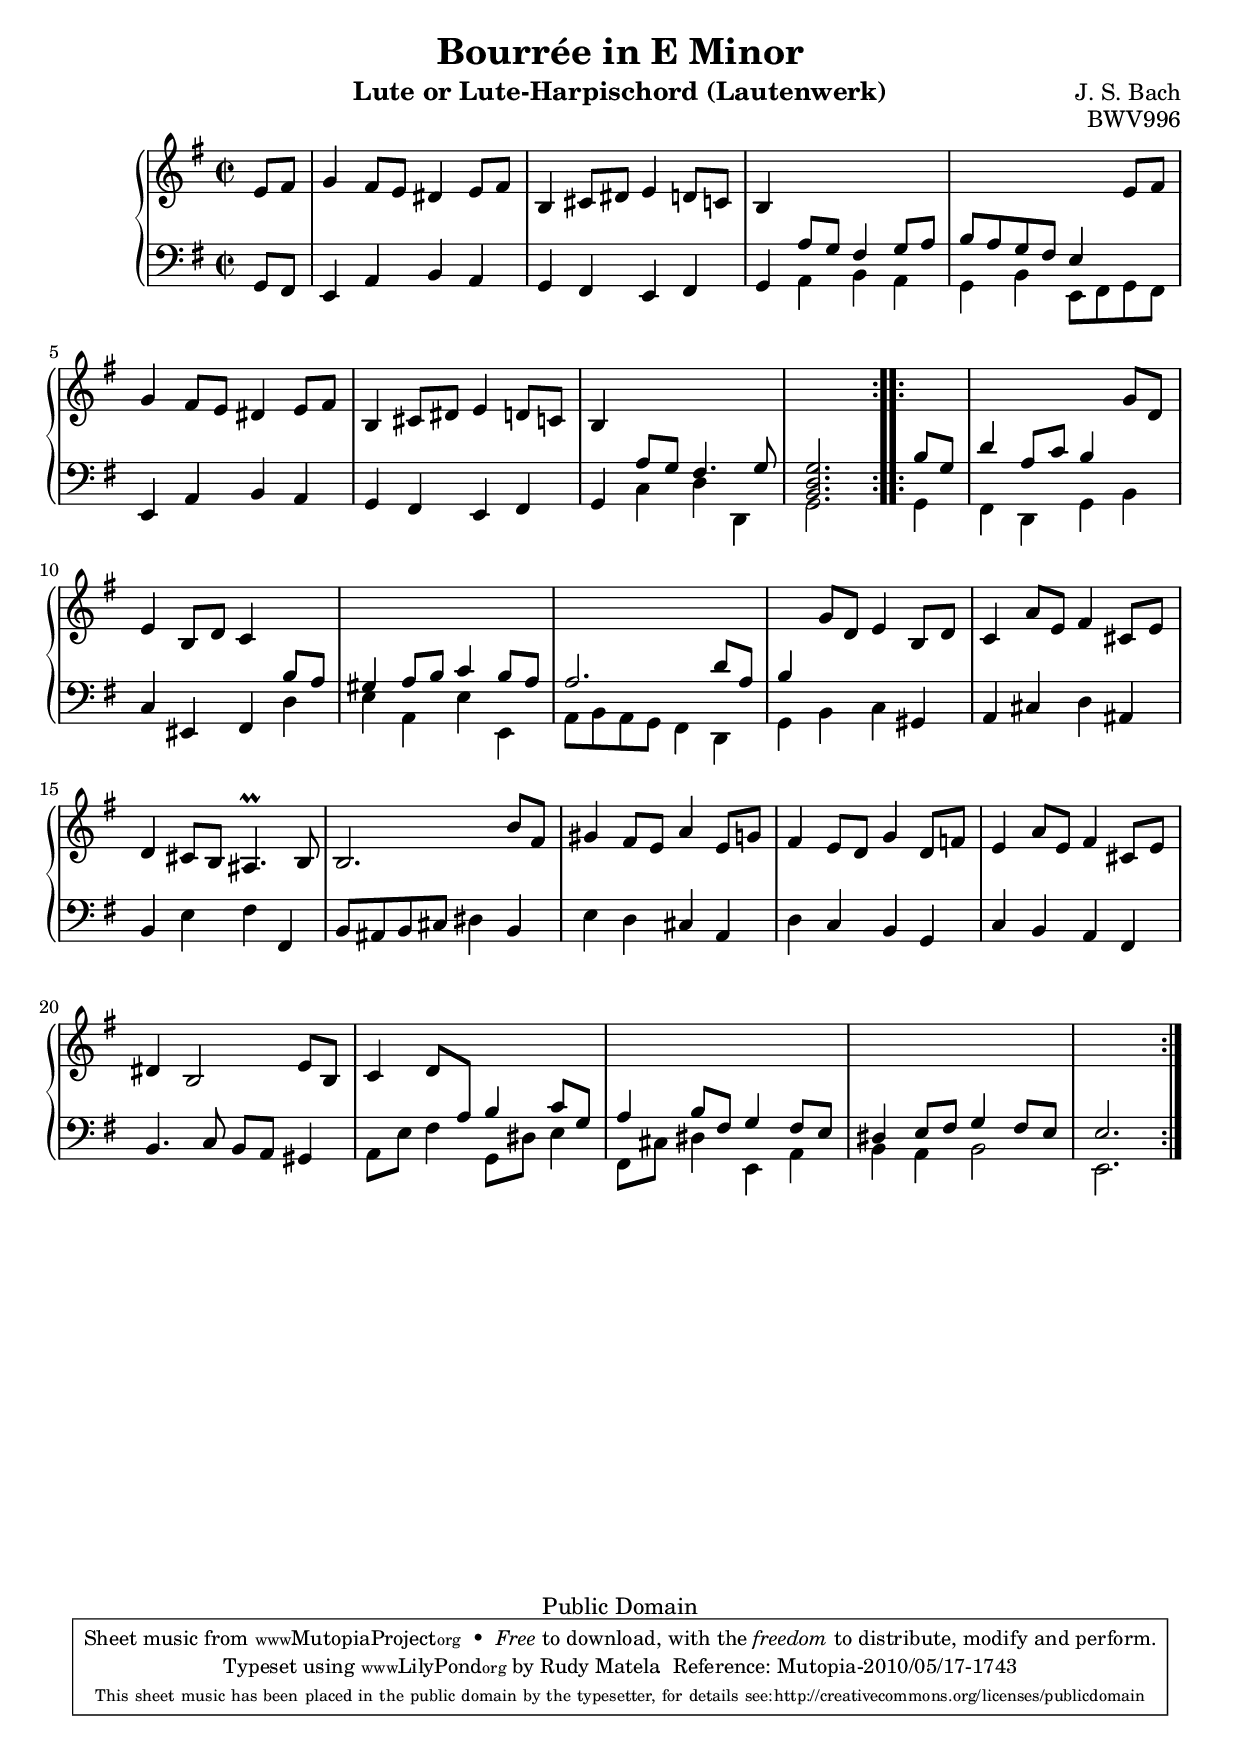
% Bourreé in E minor
\version "2.12.3"

\header {
  title = "Bourrée in E Minor"
  composer = "J. S. Bach"
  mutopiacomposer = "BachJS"
  opus = "BWV996"
  date = "1700s"
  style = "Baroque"
  instrument = "Lute or Lute-Harpischord (Lautenwerk)"
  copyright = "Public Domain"
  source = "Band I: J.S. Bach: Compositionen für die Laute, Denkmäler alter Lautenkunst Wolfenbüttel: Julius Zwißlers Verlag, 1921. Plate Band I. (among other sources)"
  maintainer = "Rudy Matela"
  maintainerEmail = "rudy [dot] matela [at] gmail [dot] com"
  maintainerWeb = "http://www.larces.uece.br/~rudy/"
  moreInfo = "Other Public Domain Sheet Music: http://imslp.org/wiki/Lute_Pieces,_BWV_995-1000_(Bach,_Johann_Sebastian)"

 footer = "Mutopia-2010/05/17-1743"
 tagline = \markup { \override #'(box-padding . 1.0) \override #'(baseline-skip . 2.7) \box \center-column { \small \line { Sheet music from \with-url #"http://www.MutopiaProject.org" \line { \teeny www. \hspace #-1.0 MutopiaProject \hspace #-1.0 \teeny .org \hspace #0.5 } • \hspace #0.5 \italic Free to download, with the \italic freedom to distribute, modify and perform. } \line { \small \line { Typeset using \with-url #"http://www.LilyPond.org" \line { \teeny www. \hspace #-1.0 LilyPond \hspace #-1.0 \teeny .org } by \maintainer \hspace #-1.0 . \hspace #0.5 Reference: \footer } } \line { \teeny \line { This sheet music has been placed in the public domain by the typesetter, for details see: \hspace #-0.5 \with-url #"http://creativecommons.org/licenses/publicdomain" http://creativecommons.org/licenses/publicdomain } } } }
}


% Up-Transposed
ut = {
  \change Staff = "down" \stemUp
}

% Up-Normal
un = {
  \change Staff = "up" \stemNeutral
}

% Down with Up-Transposed
dt = {
  \stemDown
}

% Down with Up-Neutral
dn = {
  \stemNeutral
}

% Each variable consists of 3 bars
% Each line consists of a bar

\parallelMusic #'(trebleA bassA) {
  e'8 fis |
  g8 fis |
  g4   fis8 e dis4   e8 fis |
  e4 a b a |
  b,4  cis8 dis e4   d8 c |
  g4 fis e fis |
  b4 \ut   a8 g fis4   g8 a |
  g4 \dt a b a |
  b8 a g fis e4  \un e'8 fis |
  g4 b  e,8 fis g fis |
  g4   fis8 e dis4   e8 fis |
  \dn e4 a b a |
  b,4   cis8 dis e4   d8 c |
  g4 fis e fis |
  b4  \ut a8 g fis4.   g8 |
  g4  \dt c d d, |
}

% These could be put inside the above parallel music, but it would fail the
% barcheck. The same happens with part "B"
trebleAend = { <b, d g>2. \un }
bassAend = { g2. \dn }


\parallelMusic #'(trebleB bassB) {
  \ut b'8 g |
  \dt g4 |

  d'4   a8 c b4   \un g'8 d |
  fis4 d g b \dn |

  % 10th
  e4   b8 d c4  \ut b8 a |
  c4 eis, fis \dt d' |

  gis4   a8 b c4   b8 a |
  e4 a, e' e, |

  a2.   d8 a |
  a8 b a g  fis4  d |

  b4 \un   g'8 d e4   b8 d |
  g4 b c \dn gis |

  c4   a'8 e fis4   cis8 e |
  a4 cis d ais |

  %15th bar
  d4   cis8 b ais4. \prall   b8 |
  b4 e fis fis, |

  b2.    b'8 fis |
  b8 ais b cis   dis4 b |
  
  gis4   fis8 e a4   e8 g |
  e4 d cis a |

  fis4    e8 d g4   d8 f |
  d4 c b g |

  e4    a8 e fis4  cis8 e |
  c4 b a fis |

  %20th bar
  dis4 b2      e8 b |
  b4.  c8 b a gis4 |

  c4   \stemUp d8 \ut a b4   c8 g |
  \dt a8 e' fis4   g,8 dis' e4 |

  a4   b8 fis g4  fis8 e |
  fis,8 cis' dis4   e, a |

  dis4   e8 fis g4   fis8 e |
  b4  a4  b2 |

}
trebleBend = { e2.  }
bassBend = { e,2.  }

treble = { 
  \repeat volta 2 { \trebleA \trebleAend }
  \repeat volta 2 { \trebleB \trebleBend }
}
bass = {
  \repeat volta 2 { \bassA \bassAend }
  \repeat volta 2 { \bassB \bassBend }
}

commands = {
  \key e \minor
  \time 2/2
  \partial 4
  \tempo 4=132
  % Do not output tempo marking on pdf
  \set Score.tempoHideNote = ##t
}


\score {
  \new PianoStaff <<
    \new Staff = "up" {
      \clef treble \commands 
      \new Voice \relative c { \partial 4 \treble %{\bar "|."%} }
    }
    \new Staff = "down" {
      \clef bass \commands
      \new Voice \relative c { \partial 4 \bass }
    }
  >>
  \layout{ }
  \midi{ }
}

